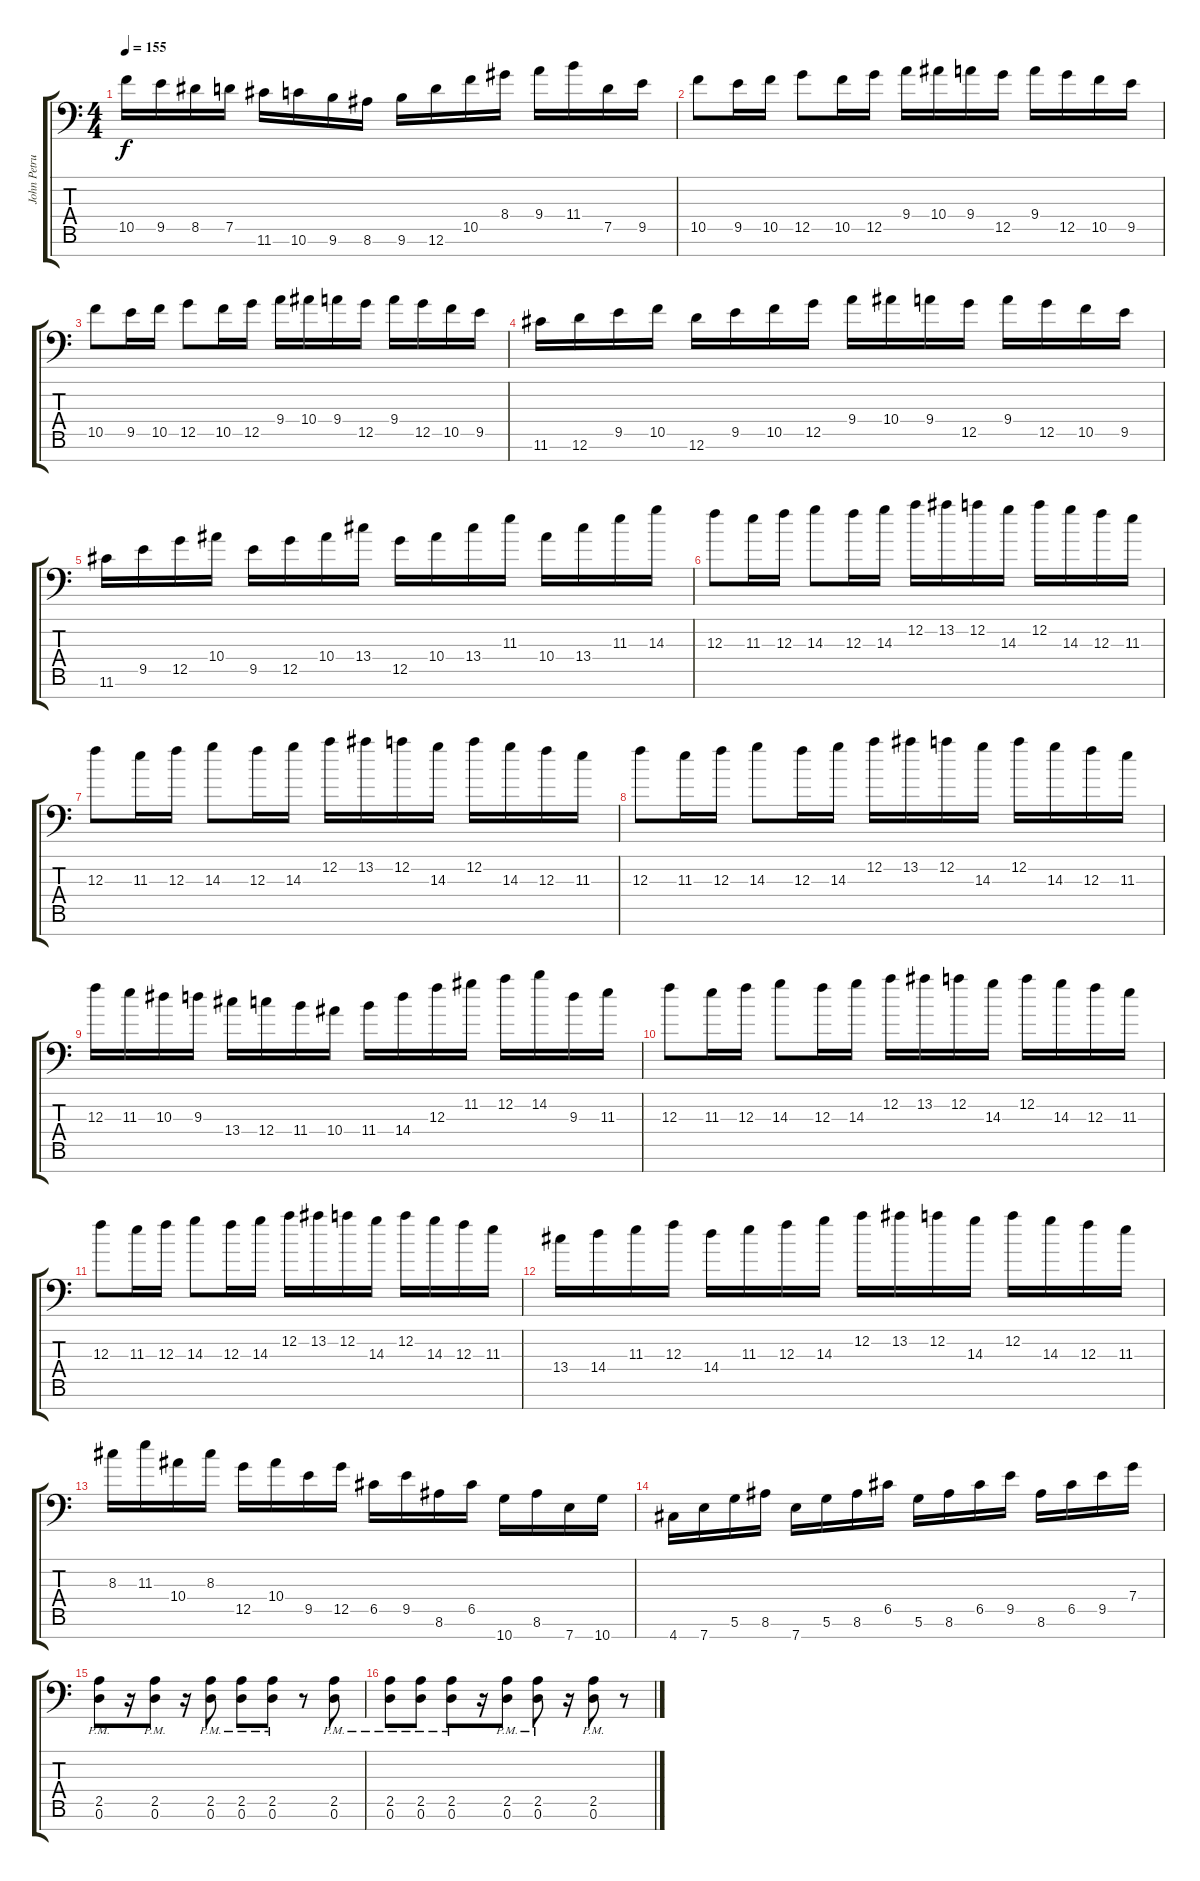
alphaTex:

\track ("John Petrucci (Rhythm)" "John Petru") {instrument distortionguitar}
\staff {score tabs}
\tuning (D4 A3 F3 C3 G2 D2 A1) {hide}
\ts (4 4)
\tempo 155
\clef f4
\ks c
10.5.16{dy f} 9.5.16 8.5.16 7.5.16 11.6.16 10.6.16 9.6.16 8.6.16 9.6.16 12.6.16 10.5.16 8.4.16 9.4.16 11.4.16 7.5.16 9.5.16 |
10.5.8 9.5.16 10.5.16 12.5.8 10.5.16 12.5.16 9.4.16 10.4.16 9.4.16 12.5.16 9.4.16 12.5.16 10.5.16 9.5.16 |
10.5.8 9.5.16 10.5.16 12.5.8 10.5.16 12.5.16 9.4.16 10.4.16 9.4.16 12.5.16 9.4.16 12.5.16 10.5.16 9.5.16 |
11.6.16 12.6.16 9.5.16 10.5.16 12.6.16 9.5.16 10.5.16 12.5.16 9.4.16 10.4.16 9.4.16 12.5.16 9.4.16 12.5.16 10.5.16 9.5.16 |
11.6.16 9.5.16 12.5.16 10.4.16 9.5.16 12.5.16 10.4.16 13.4.16 12.5.16 10.4.16 13.4.16 11.3.16 10.4.16 13.4.16 11.3.16 14.3.16 |
12.3.8 11.3.16 12.3.16 14.3.8 12.3.16 14.3.16 12.2.16 13.2.16 12.2.16 14.3.16 12.2.16 14.3.16 12.3.16 11.3.16 |
12.3.8 11.3.16 12.3.16 14.3.8 12.3.16 14.3.16 12.2.16 13.2.16 12.2.16 14.3.16 12.2.16 14.3.16 12.3.16 11.3.16 |
12.3.8 11.3.16 12.3.16 14.3.8 12.3.16 14.3.16 12.2.16 13.2.16 12.2.16 14.3.16 12.2.16 14.3.16 12.3.16 11.3.16 |
12.3.16 11.3.16 10.3.16 9.3.16 13.4.16 12.4.16 11.4.16 10.4.16 11.4.16 14.4.16 12.3.16 11.2.16 12.2.16 14.2.16 9.3.16 11.3.16 |
12.3.8 11.3.16 12.3.16 14.3.8 12.3.16 14.3.16 12.2.16 13.2.16 12.2.16 14.3.16 12.2.16 14.3.16 12.3.16 11.3.16 |
12.3.8 11.3.16 12.3.16 14.3.8 12.3.16 14.3.16 12.2.16 13.2.16 12.2.16 14.3.16 12.2.16 14.3.16 12.3.16 11.3.16 |
13.4.16 14.4.16 11.3.16 12.3.16 14.4.16 11.3.16 12.3.16 14.3.16 12.2.16 13.2.16 12.2.16 14.3.16 12.2.16 14.3.16 12.3.16 11.3.16 |
8.3.16 11.3.16 10.4.16 8.3.16 12.5.16 10.4.16 9.5.16 12.5.16 6.5.16 9.5.16 8.6.16 6.5.16 10.7.16 8.6.16 7.7.16 10.7.16 |
4.7.16 7.7.16 5.6.16 8.6.16 7.7.16 5.6.16 8.6.16 6.5.16 5.6.16 8.6.16 6.5.16 9.5.16 8.6.16 6.5.16 9.5.16 7.4.16 |
(2.5{pm} 0.6{pm}).8 r.16 (2.5{pm} 0.6{pm}).8 r.16 (2.5{pm} 0.6{pm}).8 (2.5{pm} 0.6{pm}).8 (2.5{pm} 0.6{pm}).8 r.8 (2.5{pm} 0.6{pm}).8 |
(2.5{pm} 0.6{pm}).8 (2.5{pm} 0.6{pm}).8 (2.5{pm} 0.6{pm}).8 r.16 (2.5{pm} 0.6{pm}).8 (2.5{pm} 0.6{pm}).8 r.16 (2.5{pm} 0.6{pm}).8 r.8
